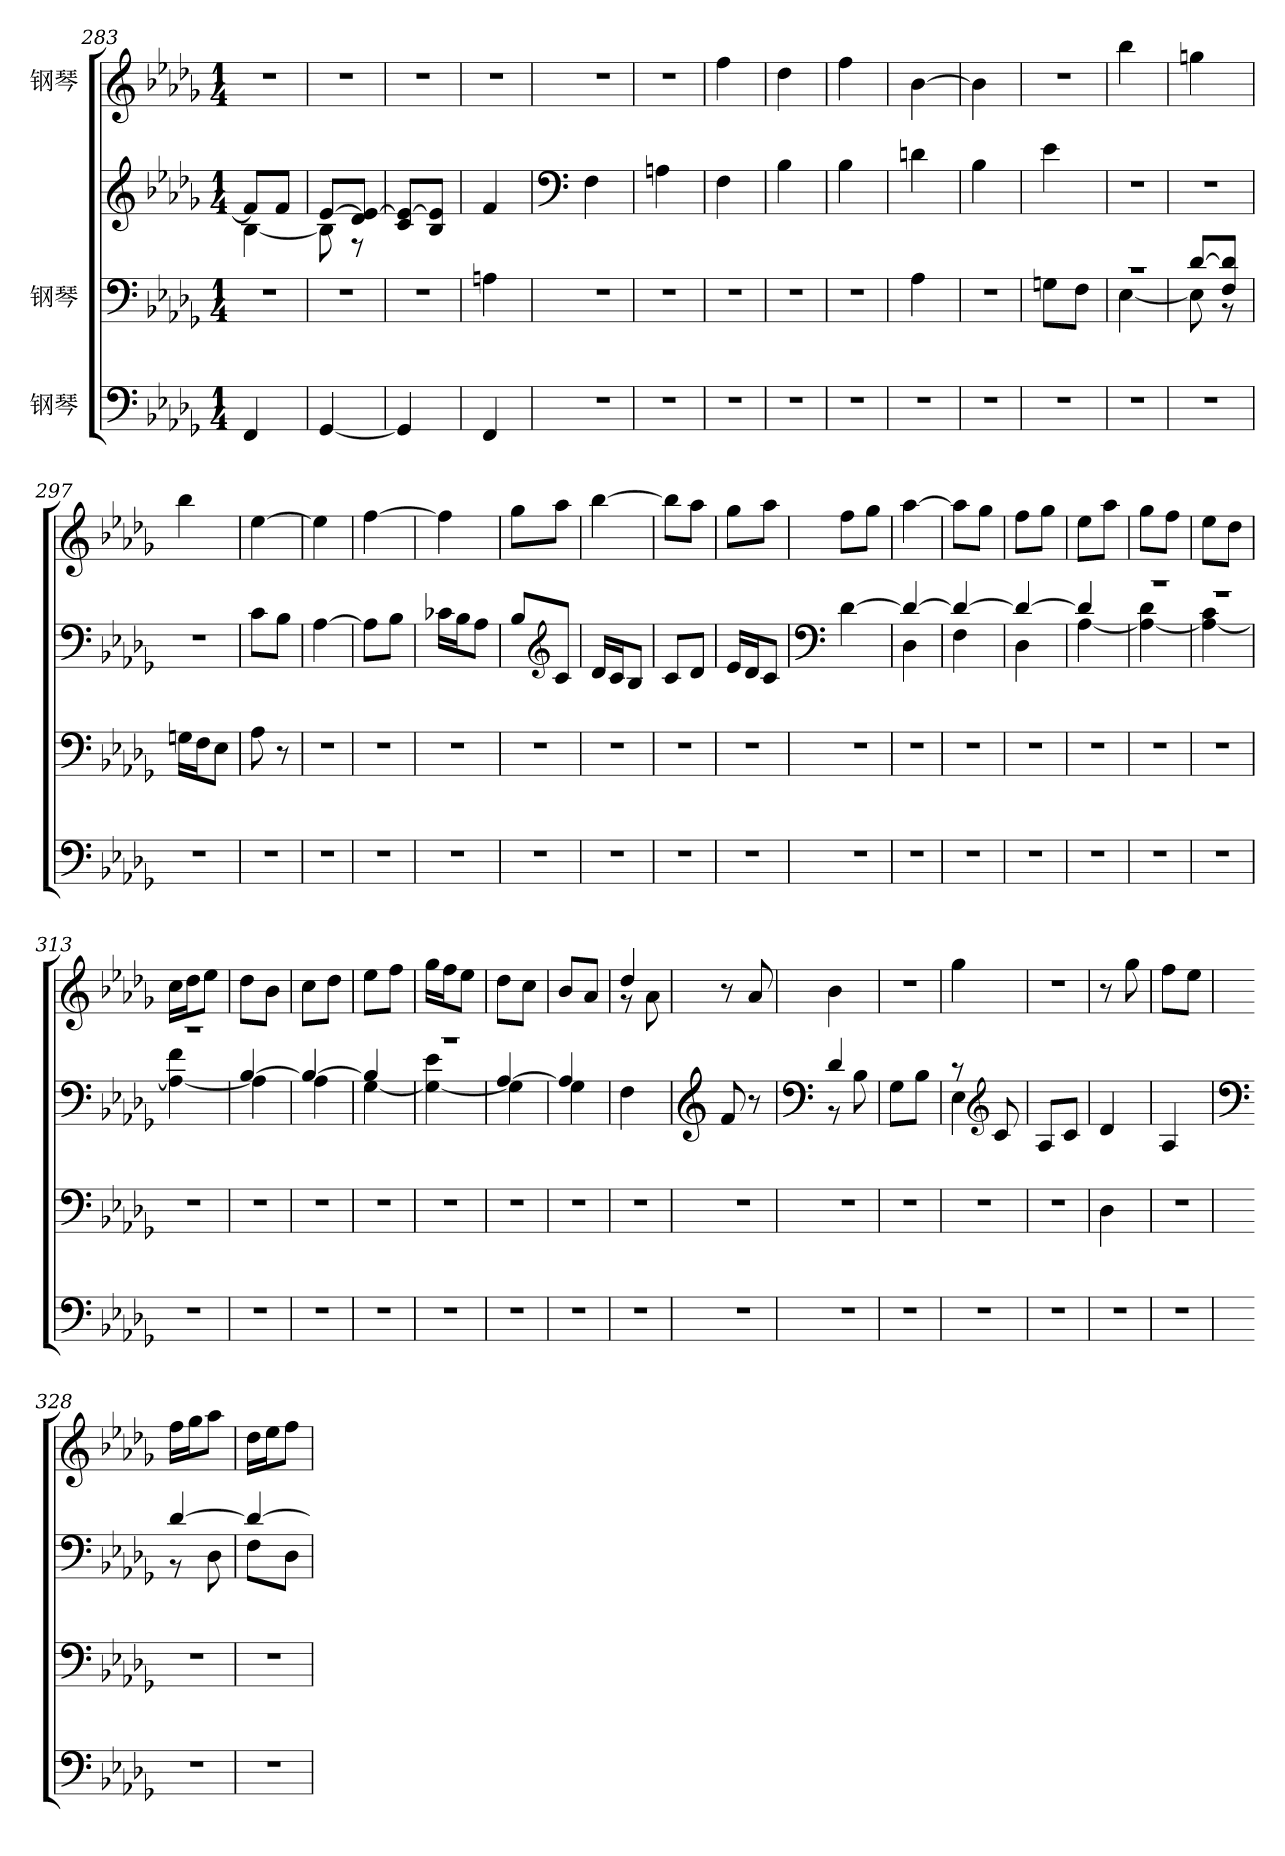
**kern	**kern	**kern	**kern
*part3	*part2	*part2	*part1
*staff4	*staff3	*staff2	*staff1
*I"钢琴	*I"钢琴	*	*I"钢琴
*clefF4	*clefF4	*clefG2	*clefG2
*k[b-e-a-d-g-]	*k[b-e-a-d-g-]	*k[b-e-a-d-g-]	*k[b-e-a-d-g-]
*M1/4	*M1/4	*M1/4	*M1/4
=283	=283	=283	=283
*	*	*^	*
4FF/	4r	8f/L]	[4B-\	4r
.	.	8f/J	.	.
=284	=284	=284	=284	=284
[4GG-/	4r	[8e-/L	8B-\]	4r
.	.	8d-/ 8e-/_J	8r	.
*	*	*v	*v	*
=285	=285	=285	=285
4GG-/]	4r	8c/ 8e-/_L	4r
.	.	8B-/ 8e-/]J	.
=286	=286	=286	=286
4FF/	4An\	4f/	4r
!!LO:LB:g=z
=287	=287	=287	=287
*	*	*clefF4	*
4r	4r	4F\	4r
=288	=288	=288	=288
4r	4r	4An\	4r
=289	=289	=289	=289
4r	4r	4F\	4ff\
=290	=290	=290	=290
4r	4r	4B-\	4dd-\
=291	=291	=291	=291
4r	4r	4B-\	4ff\
=292	=292	=292	=292
4r	4A-\	4dn\	[4b-\
=293	=293	=293	=293
4r	4r	4B-\	4b-\]
=294	=294	=294	=294
4r	8Gn\L	4e-\	4r
.	8F\J	.	.
=295	=295	=295	=295
*	*^	*	*
4r	4r	[4E-\	4r	4bb-\
=296	=296	=296	=296	=296
4r	[8d-/L	8E-\]	4r	4ggn\
.	8F/ 8d-/]J	8r	.	.
*	*v	*v	*	*
=297	=297	=297	=297
4r	16Gn\LL	4r	4bb-\
.	16F\J	.	.
.	8E-\J	.	.
=298	=298	=298	=298
4r	8A-\	8c\L	[4ee-\
.	8r	8B-\J	.
=299	=299	=299	=299
4r	4r	[4A-\	4ee-\]
!!LO:LB:g=z
=300	=300	=300	=300
4r	4r	8A-\L]	[4ff\
.	.	8B-\J	.
=301	=301	=301	=301
4r	4r	16c-X\LL	4ff\]
.	.	16B-\J	.
.	.	8A-\J	.
=302	=302	=302	=302
4r	4r	8B-/L	8gg-\L
*	*	*clefG2	*
.	.	8c/J	8aa-\J
=303	=303	=303	=303
4r	4r	16d-/LL	[4bb-\
.	.	16c/J	.
.	.	8B-/J	.
=304	=304	=304	=304
4r	4r	8c/L	8bb-\L]
.	.	8d-/J	8aa-\J
=305	=305	=305	=305
4r	4r	16e-/LL	8gg-\L
.	.	16d-/J	.
.	.	8c/J	8aa-\J
=306	=306	=306	=306
*	*	*clefF4	*
4r	4r	[4d-\	8ff\L
.	.	.	8gg-\J
=307	=307	=307	=307
*	*	*^	*
4r	4r	4d-/_	4D-\	[4aa-\
=308	=308	=308	=308	=308
4r	4r	4d-/_	4F\	8aa-\L]
.	.	.	.	8gg-\J
=309	=309	=309	=309	=309
4r	4r	4d-/_	4D-\	8ff\L
.	.	.	.	8gg-\J
!!LO:PB:g=z
=310	=310	=310	=310	=310
4r	4r	4d-/]	[4A-\	8ee-\L
.	.	.	.	8aa-\J
=311	=311	=311	=311	=311
4r	4r	4r	4A-\_ 4d-\	8gg-\L
.	.	.	.	8ff\J
=312	=312	=312	=312	=312
4r	4r	4r	4A-\_ 4c\	8ee-\L
.	.	.	.	8dd-\J
=313	=313	=313	=313	=313
4r	4r	4r	4A-\_ 4f\	16cc\LL
.	.	.	.	16dd-\J
.	.	.	.	8ee-\J
=314	=314	=314	=314	=314
4r	4r	[4B-/	4A-\]	8dd-\L
.	.	.	.	8b-\J
=315	=315	=315	=315	=315
4r	4r	4B-/_	4A-\	8cc\L
.	.	.	.	8dd-\J
=316	=316	=316	=316	=316
4r	4r	4B-/]	[4G-\	8ee-\L
.	.	.	.	8ff\J
=317	=317	=317	=317	=317
4r	4r	4r	4G-\_ 4e-\	16gg-\LL
.	.	.	.	16ff\J
.	.	.	.	8ee-\J
=318	=318	=318	=318	=318
4r	4r	[4A-/	4G-\]	8dd-\L
.	.	.	.	8cc\J
=319	=319	=319	=319	=319
4r	4r	4A-/]	4G-\	8b-/L
.	.	.	.	8a-/J
*	*	*v	*v	*
=320	=320	=320	=320
*	*	*	*^
4r	4r	4F\	4dd-/	8r
.	.	.	.	8a-\
*	*	*	*v	*v
!!LO:LB:g=z
=321	=321	=321	=321
*	*	*clefG2	*
4r	4r	8f/	8r
.	.	8r	8a-/
=322	=322	=322	=322
*	*	*clefF4	*
*	*	*^	*
4r	4r	4d-/	8r	4b-\
.	.	.	8B-\	.
*	*	*v	*v	*
=323	=323	=323	=323
4r	4r	8G-\L	4r
.	.	8B-\J	.
=324	=324	=324	=324
*	*	*^	*
4r	4r	8r	4E-\	4gg-\
*	*	*clefG2	*	*
.	.	8c/	.	.
*	*	*v	*v	*
=325	=325	=325	=325
4r	4r	8A-/L	4r
.	.	8c/J	.
=326	=326	=326	=326
4r	4D-\	4d-/	8r
.	.	.	8gg-\
=327	=327	=327	=327
4r	4r	4A-/	8ff\L
.	.	.	8ee-\J
=328	=328	=328	=328
*	*	*clefF4	*
*	*	*^	*
4r	4r	[4d-/	8r	16ff\LL
.	.	.	.	16gg-\J
.	.	.	8D-\	8aa-\J
=329	=329	=329	=329	=329
4r	4r	4d-/_	8F\L	16dd-\LL
.	.	.	.	16ee-\J
.	.	.	8D-\J	8ff\J
*	*	*v	*v	*
=	=	=	=
*-	*-	*-	*-
